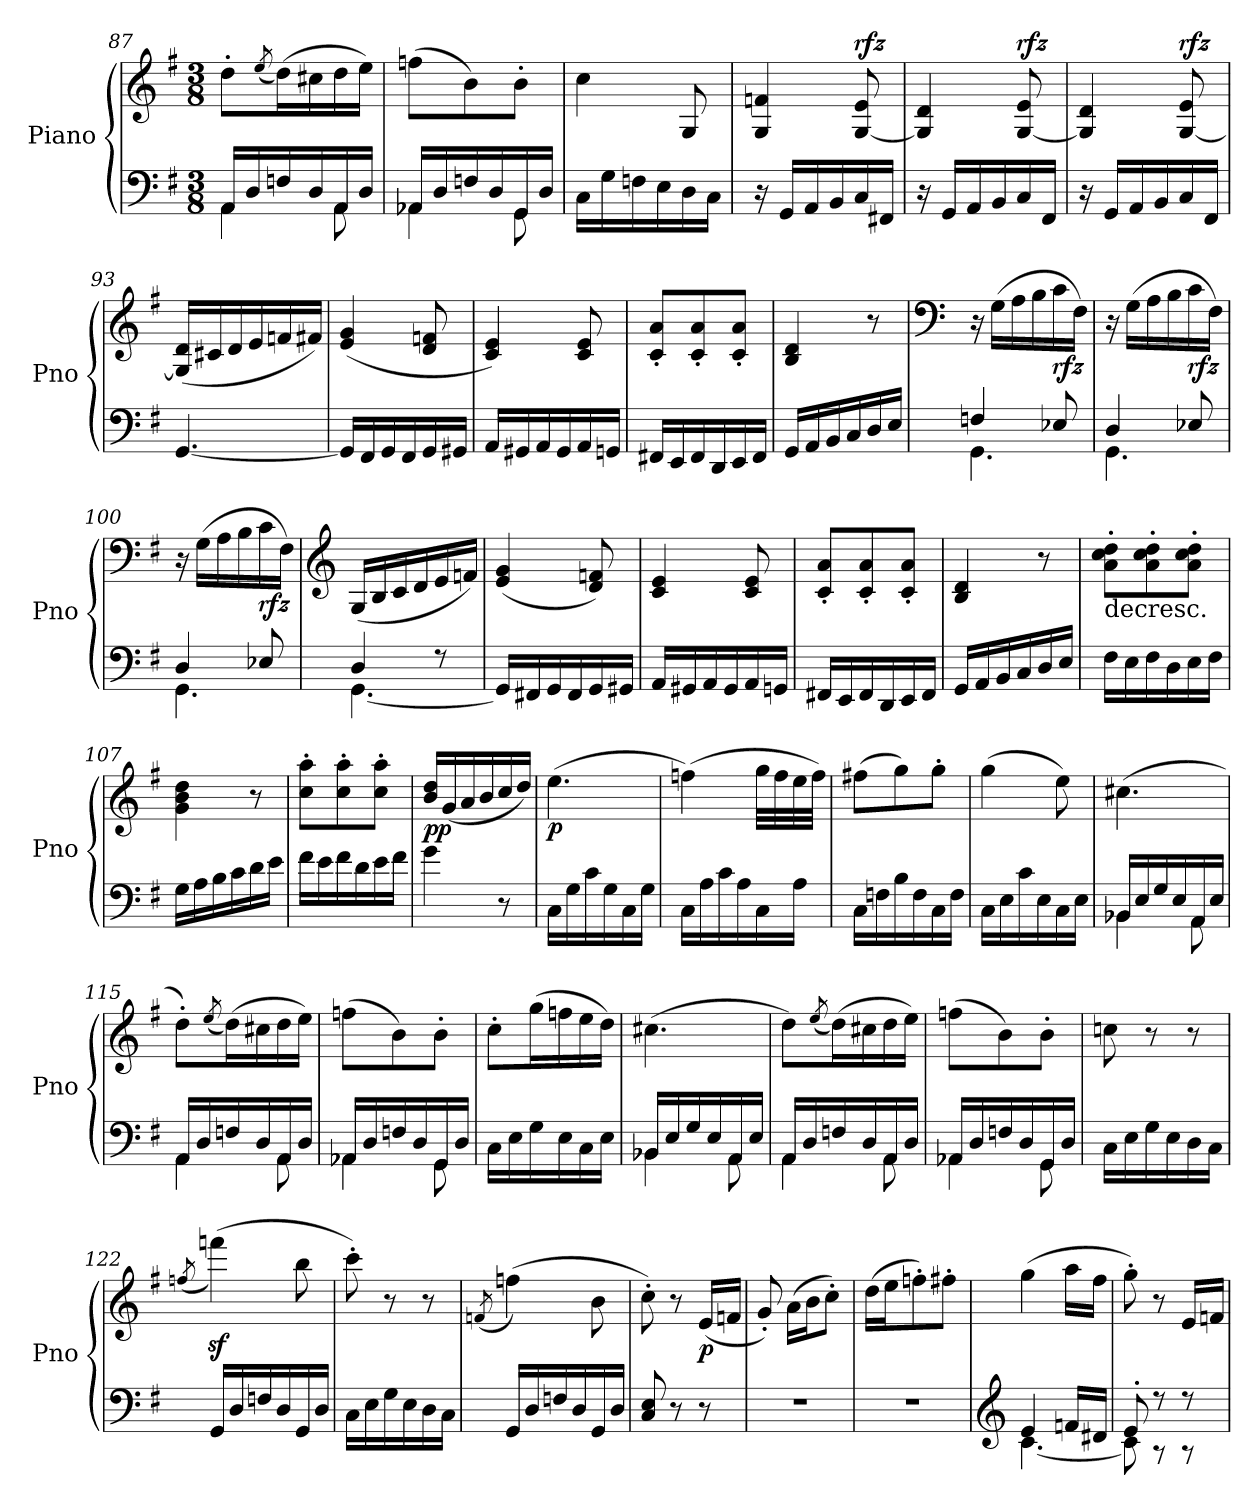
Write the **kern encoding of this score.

**kern	**kern	**dynam
*part1	*part1	*part1
*staff2	*staff1	*staff1/2
*I"Piano	*	*
*I'Pno	*	*
*clefF4	*clefG2	*
*k[f#]	*k[f#]	*
*G:	*G:	*
*M3/8	*M3/8	*
=87	=87	=87
*^	*	*
16AA/LL	4AA\	8dd'\L	.
16D/	.	.	.
.	.	(<8qee/	.
16Fn/	.	(>16dd\L)	.
16D/	.	16cc#X\	.
16AA/	8AA\	16dd\	.
16D/JJ	.	16ee\JJ)	.
=88	=88	=88	=88
16AA-X/LL	4AA-\	(>8ffn\L	.
16D/	.	.	.
16Fn/	.	8b\)	.
16D/	.	.	.
16GG/	8GG\	8b'\J	.
16D/JJ	.	.	.
*v	*v	*	*
=89	=89	=89
16C\LL	4cc\	.
16G\	.	.
16Fn\	.	.
16E\	.	.
16D\	8G/	.
16C\JJ	.	.
=90	=90	=90
16r	4G/ 4fn/	.
16GG/LL	.	.
16AA/	.	.
16BB/	.	.
!	!	!LO:DY:a
16C/	[8G/ 8e/	rfz
16FF#X/JJ	.	.
!!LO:LB:g=z
=91	=91	=91
16r	4G/] 4d/	.
16GG/LL	.	.
16AA/	.	.
16BB/	.	.
!	!	!LO:DY:a
16C/	[8G/ 8e/	rfz
16FF#/JJ	.	.
=92	=92	=92
16r	4G/] 4d/	.
16GG/LL	.	.
16AA/	.	.
16BB/	.	.
!	!	!LO:DY:a
16C/	[8G/ 8e/	rfz
16FF#/JJ	.	.
=93	=93	=93
[4.GG/	(<16G/] 16d/LL	.
.	16c#X/	.
.	16d/	.
.	16e/	.
.	16fn/	.
.	16f#X/JJ)	.
=94	=94	=94
16GG/LL]	(<4e/ 4g/	.
16FF#/	.	.
16GG/	.	.
16FF#/	.	.
16GG/	8d/ 8fn/	.
16GG#X/JJ	.	.
=95	=95	=95
16AA/LL	4c/ 4e/)	.
16GG#X/	.	.
16AA/	.	.
16GG#/	.	.
16AA/	8c/ 8e/	.
16GGn/JJ	.	.
=96	=96	=96
16FF#X/LL	8c/' 8a/'L	.
16EE/	.	.
16FF#/	8c/' 8a/'	.
16DD/	.	.
16EE/	8c/' 8a/'J	.
16FF#/JJ	.	.
=97	=97	=97
16GG/LL	4B/ 4d/	.
16AA/	.	.
16BB/	.	.
16C/	.	.
16D/	8r	.
16E/JJ	.	.
!!LO:LB:g=z
=98	=98	=98
*	*clefF4	*
*^	*	*
4Fn/	4.GG\	16r	.
.	.	(>16G\LL	.
.	.	16A\	.
.	.	16B\	.
!	!	!	!LO:DY:b
8E-X/	.	16c\	rfz
.	.	16F#\JJ)	.
=99	=99	=99	=99
4D/	4.GG\	16r	.
.	.	(>16G\LL	.
.	.	16A\	.
.	.	16B\	.
!	!	!	!LO:DY:b
8E-X/	.	16c\	rfz
.	.	16F#\JJ)	.
=100	=100	=100	=100
4D/	4.GG\	16r	.
.	.	(>16G\LL	.
.	.	16A\	.
.	.	16B\	.
!	!	!	!LO:DY:b
8E-X/	.	16c\	rfz
.	.	16F#\JJ)	.
=101	=101	=101	=101
*	*	*clefG2	*
4D/	[4.GG\	(<16G/LL	.
.	.	16B/	.
.	.	16c/	.
.	.	16d/	.
8r	.	16e/	.
.	.	16fn/JJ)	.
*v	*v	*	*
=102	=102	=102
16GG/LL]	(<4e/ 4g/	.
16FF#X/	.	.
16GG/	.	.
16FF#/	.	.
16GG/	8d/ 8fn/)	.
16GG#X/JJ	.	.
=103	=103	=103
16AA/LL	4c/ 4e/	.
16GG#X/	.	.
16AA/	.	.
16GG#/	.	.
16AA/	8c/ 8e/	.
16GGn/JJ	.	.
!!LO:LB:g=z
=104	=104	=104
16FF#X/LL	8c/' 8a/'L	.
16EE/	.	.
16FF#/	8c/' 8a/'	.
16DD/	.	.
16EE/	8c/' 8a/'J	.
16FF#/JJ	.	.
=105	=105	=105
16GG/LL	4B/ 4d/	.
16AA/	.	.
16BB/	.	.
16C/	.	.
16D/	8r	.
16E/JJ	.	.
=106	=106	=106
!	!LO:TX:b:t=decresc.	!
16F#\LL	8a\' 8cc\' 8dd\'L	.
16E\	.	.
16F#\	8a\' 8cc\' 8dd\'	.
16D\	.	.
16E\	8a\' 8cc\' 8dd\'J	.
16F#\JJ	.	.
=107	=107	=107
16G\LL	4g\ 4b\ 4dd\	.
16A\	.	.
16B\	.	.
16c\	.	.
16d\	8r	.
16e\JJ	.	.
=108	=108	=108
16f#\LL	8cc\' 8aa\'L	.
16e\	.	.
16f#\	8cc\' 8aa\'	.
16d\	.	.
16e\	8cc\' 8aa\'J	.
16f#\JJ	.	.
=109	=109	=109
!	!	!LO:DY:b
4g\	16b/ 16dd/LL	pp
.	(<16g/	.
.	16a/	.
.	16b/	.
8r	16cc/	.
.	16dd/JJ)	.
=110	=110	=110
!	!	!LO:DY:b
16C\LL	(>4.ee\	p
16G\	.	.
16c\	.	.
16G\	.	.
16C\	.	.
16G\JJ	.	.
!!LO:LB:g=z
=111	=111	=111
16C\LL	(>4ffn\)	.
16A\	.	.
16c\	.	.
16A\	.	.
16C\	32gg\LLL	.
.	32ff\	.
16A\JJ	32ee\	.
.	32ff\JJJ)	.
=112	=112	=112
16C\LL	(>8ff#X\L	.
16Fn\	.	.
16B\	8gg\)	.
16F\	.	.
16C\	8gg'\J	.
16F\JJ	.	.
=113	=113	=113
16C\LL	(>4gg\	.
16E\	.	.
16c\	.	.
16E\	.	.
16C\	8ee\)	.
16E\JJ	.	.
=114	=114	=114
*^	*	*
16BB-X/LL	4BB-\	(>4.cc#X\	.
16E/	.	.	.
16G/	.	.	.
16E/	.	.	.
16AA/	8AA\	.	.
16E/JJ	.	.	.
=115	=115	=115	=115
16AA/LL	4AA\	8dd'\L)	.
16D/	.	.	.
.	.	(<8qee/	.
16Fn/	.	(>16dd\L)	.
16D/	.	16cc#X\	.
16AA/	8AA\	16dd\	.
16D/JJ	.	16ee\JJ)	.
=116	=116	=116	=116
16AA-X/LL	4AA-\	(>8ffn\L	.
16D/	.	.	.
16Fn/	.	8b\)	.
16D/	.	.	.
16GG/	8GG\	8b'\J	.
16D/JJ	.	.	.
*v	*v	*	*
=117	=117	=117
16C\LL	8cc'\L	.
16E\	.	.
16G\	(>16gg\L	.
16E\	16ffn\	.
16C\	16ee\	.
16E\JJ	16dd\JJ)	.
!!LO:LB:g=z
=118	=118	=118
*^	*	*
16BB-X/LL	4BB-\	(>4.cc#X\	.
16E/	.	.	.
16G/	.	.	.
16E/	.	.	.
16AA/	8AA\	.	.
16E/JJ	.	.	.
=119	=119	=119	=119
16AA/LL	4AA\	8dd\L)	.
16D/	.	.	.
.	.	(<8qee/	.
16Fn/	.	(>16dd\L)	.
16D/	.	16cc#X\	.
16AA/	8AA\	16dd\	.
16D/JJ	.	16ee\JJ)	.
=120	=120	=120	=120
16AA-X/LL	4AA-\	(>8ffn\L	.
16D/	.	.	.
16Fn/	.	8b\)	.
16D/	.	.	.
16GG/	8GG\	8b'\J	.
16D/JJ	.	.	.
*v	*v	*	*
=121	=121	=121
16C\LL	8ccn\	.
16E\	.	.
16G\	8r	.
16E\	.	.
16D\	8r	.
16C\JJ	.	.
=122	=122	=122
.	(<8qffn/	.
16GG/LL	(>4fffnz<\)	.
16D/	.	.
16Fn/	.	.
16D/	.	.
16GG/	8bb\	.
16D/JJ	.	.
=123	=123	=123
16C\LL	8ccc'\)	.
16E\	.	.
16G\	8r	.
16E\	.	.
16D\	8r	.
16C\JJ	.	.
!!LO:PB:g=z
=124	=124	=124
.	(<8qfn/	.
16GG/LL	(>4ffn\)	.
16D/	.	.
16Fn/	.	.
16D/	.	.
16GG/	8b\	.
16D/JJ	.	.
=125	=125	=125
8C/ 8E/	8cc'\)	.
8r	8r	.
!	!	!LO:DY:b
8r	(<16e/LL	p
.	16fn/JJ	.
=126	=126	=126
4.r	8g'/)	.
.	(>16a\LL	.
.	16b\J	.
.	8cc'\J)	.
=127	=127	=127
4.r	(>16dd\LL	.
.	16ee\J	.
.	8ffn'\)	.
.	8ff#X'\J	.
=128	=128	=128
*clefG2	*	*
*^	*	*
4e/	[4.c\	(>4gg\	.
16fn/LL	.	16aa\LL	.
16d#X/JJ	.	16ff#\JJ	.
=129	=129	=129	=129
8e'/	8c\]	8gg'\)	.
8r	8r	8r	.
8r	8r	16e/LL	.
.	.	16fn/JJ	.
*v	*v	*	*
=	=	=
*-	*-	*-
